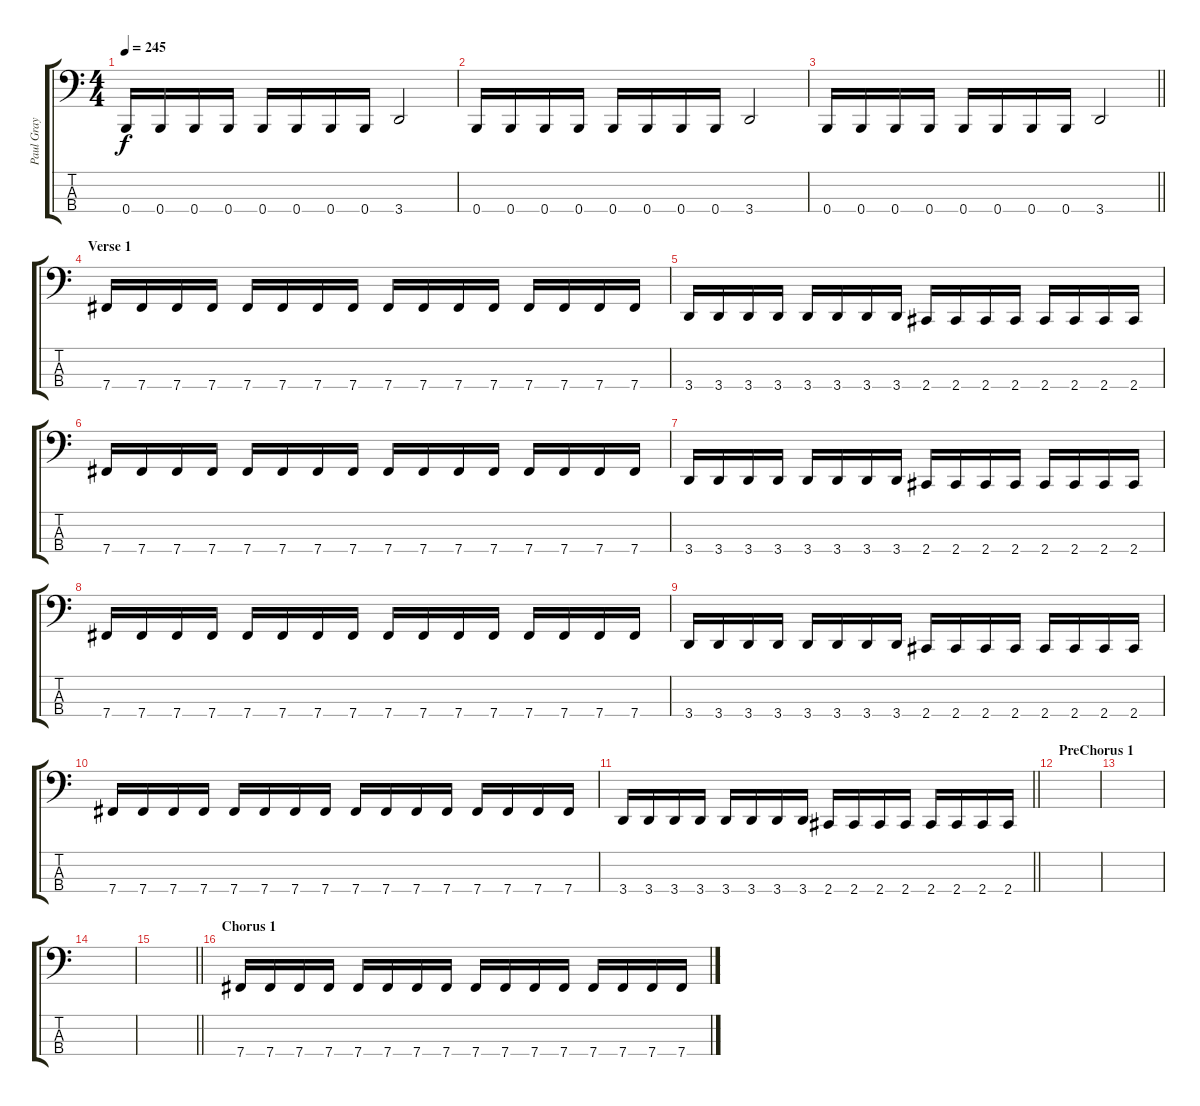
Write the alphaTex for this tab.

\track ("Paul Gray" "Paul Gray") {instrument electricbasspick}
\staff {score tabs}
\tuning (E2 B1 Gb1 B0) {hide}
\ts (4 4)
\tempo 245
\clef f4
\ks c
0.4.16{dy f} 0.4.16 0.4.16 0.4.16 0.4.16 0.4.16 0.4.16 0.4.16 3.4.2 |
0.4.16 0.4.16 0.4.16 0.4.16 0.4.16 0.4.16 0.4.16 0.4.16 3.4.2 |
\barLineRight lightlight
0.4.16 0.4.16 0.4.16 0.4.16 0.4.16 0.4.16 0.4.16 0.4.16 3.4.2 |
\section ("" "Verse 1")
7.4.16 7.4.16 7.4.16 7.4.16 7.4.16 7.4.16 7.4.16 7.4.16 7.4.16 7.4.16 7.4.16 7.4.16 7.4.16 7.4.16 7.4.16 7.4.16 |
3.4.16 3.4.16 3.4.16 3.4.16 3.4.16 3.4.16 3.4.16 3.4.16 2.4.16 2.4.16 2.4.16 2.4.16 2.4.16 2.4.16 2.4.16 2.4.16 |
7.4.16 7.4.16 7.4.16 7.4.16 7.4.16 7.4.16 7.4.16 7.4.16 7.4.16 7.4.16 7.4.16 7.4.16 7.4.16 7.4.16 7.4.16 7.4.16 |
3.4.16 3.4.16 3.4.16 3.4.16 3.4.16 3.4.16 3.4.16 3.4.16 2.4.16 2.4.16 2.4.16 2.4.16 2.4.16 2.4.16 2.4.16 2.4.16 |
7.4.16 7.4.16 7.4.16 7.4.16 7.4.16 7.4.16 7.4.16 7.4.16 7.4.16 7.4.16 7.4.16 7.4.16 7.4.16 7.4.16 7.4.16 7.4.16 |
3.4.16 3.4.16 3.4.16 3.4.16 3.4.16 3.4.16 3.4.16 3.4.16 2.4.16 2.4.16 2.4.16 2.4.16 2.4.16 2.4.16 2.4.16 2.4.16 |
7.4.16 7.4.16 7.4.16 7.4.16 7.4.16 7.4.16 7.4.16 7.4.16 7.4.16 7.4.16 7.4.16 7.4.16 7.4.16 7.4.16 7.4.16 7.4.16 |
\barLineRight lightlight
3.4.16 3.4.16 3.4.16 3.4.16 3.4.16 3.4.16 3.4.16 3.4.16 2.4.16 2.4.16 2.4.16 2.4.16 2.4.16 2.4.16 2.4.16 2.4.16 |
\section ("" "PreChorus 1")
|
|
|
\barLineRight lightlight
|
\section ("" "Chorus 1")
7.4.16 7.4.16 7.4.16 7.4.16 7.4.16 7.4.16 7.4.16 7.4.16 7.4.16 7.4.16 7.4.16 7.4.16 7.4.16 7.4.16 7.4.16 7.4.16
